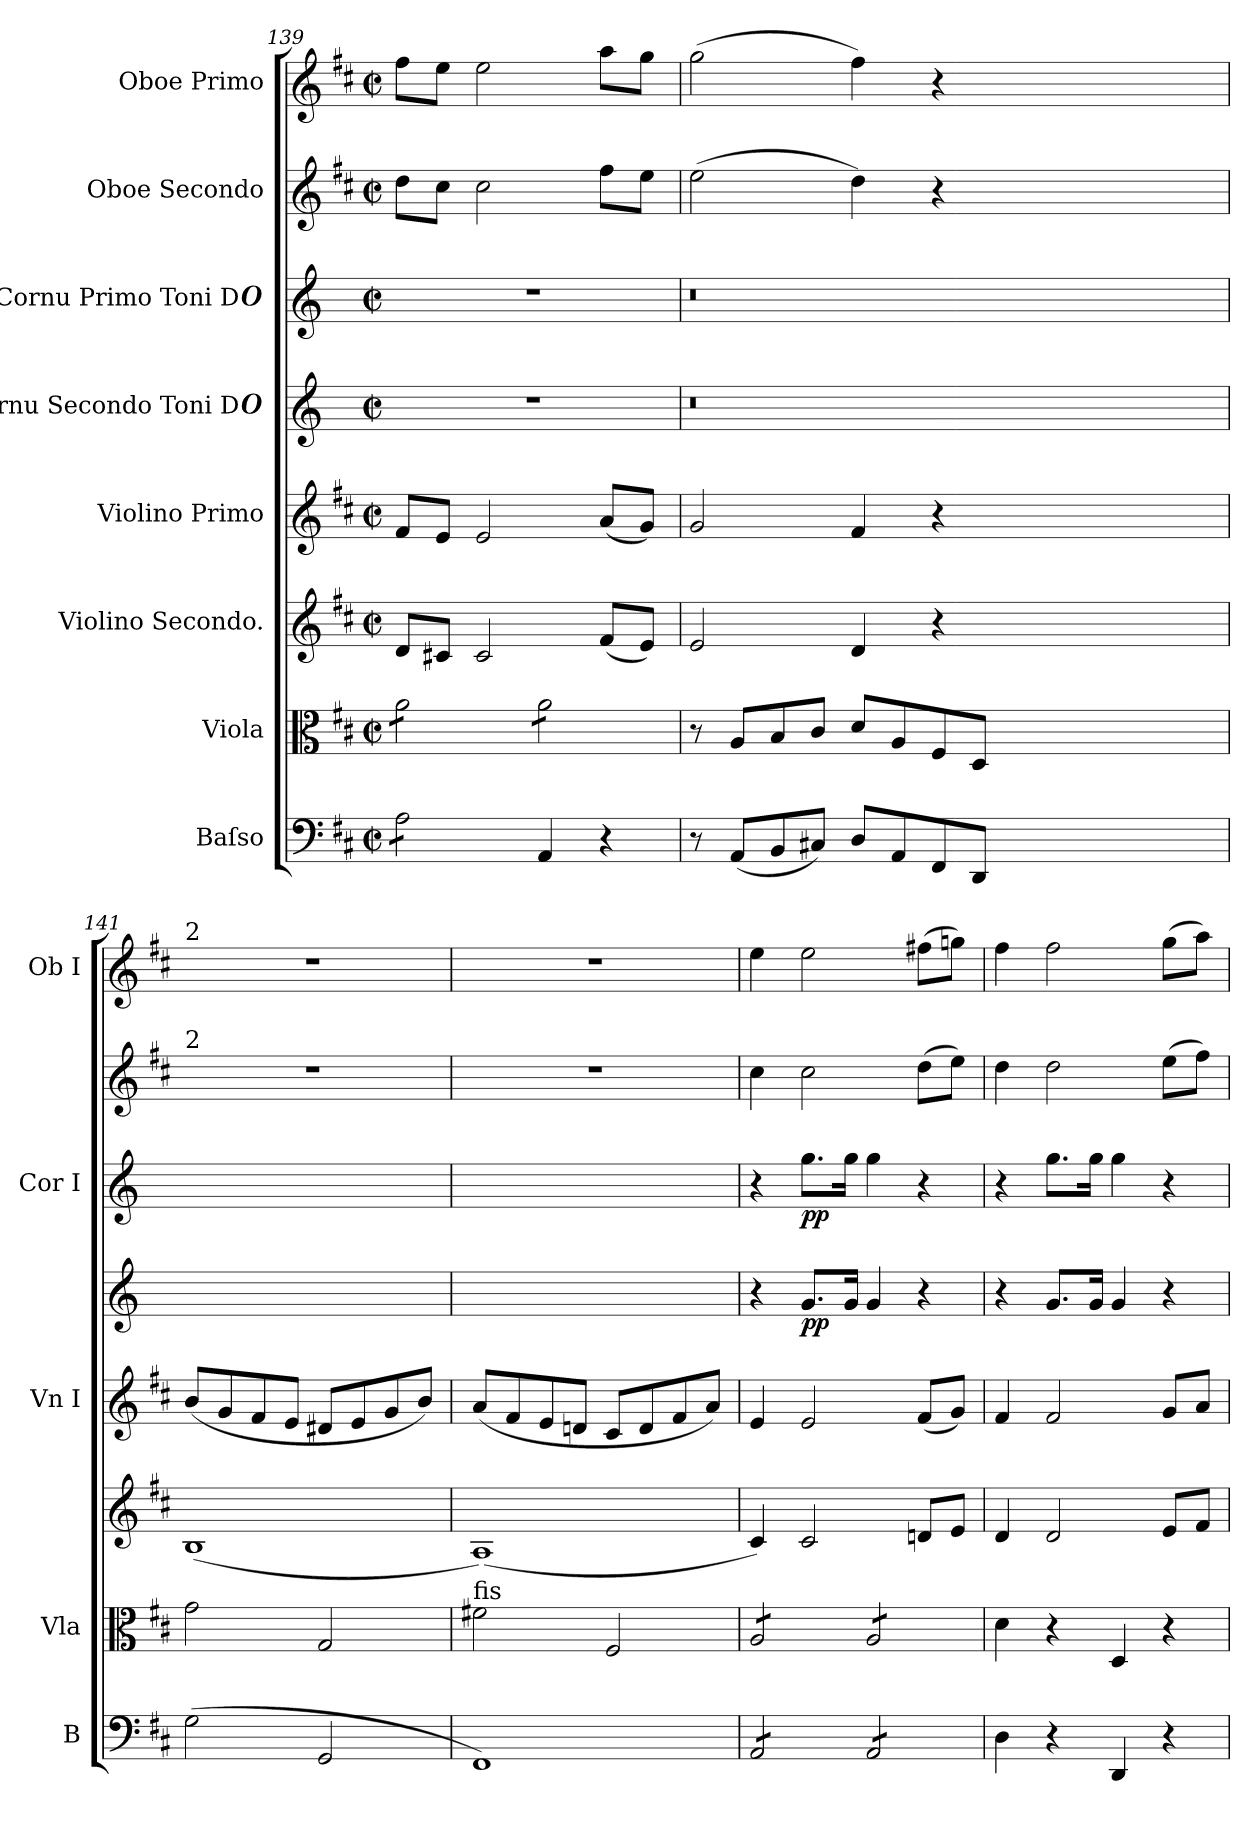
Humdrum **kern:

**kern	**kern	**kern	**kern	**kern	**dynam	**kern	**dynam	**kern	**kern
*part8	*part7	*part6	*part5	*part4	*part4	*part3	*part3	*part2	*part1
*staff8	*staff7	*staff6	*staff5	*staff4	*staff4	*staff3	*staff3	*staff2	*staff1
*I"Baſso	*I"Viola	*I"Violino Secondo.	*I"Violino Primo	*I"Cornu Secondo Toni D#	*	*I"Cornu Primo Toni D#	*	*I"Oboe Secondo	*I"Oboe Primo
*I'B	*I'Vla	*	*I'Vn I	*	*	*I'Cor I	*	*	*I'Ob I
*clefF4	*clefC3	*clefG2	*clefG2	*clefG2	*	*clefG2	*	*clefG2	*clefG2
*	*	*	*	*ITrd-1c-2	*	*ITrd-1c-2	*	*	*
*k[f#c#]	*k[f#c#]	*k[f#c#]	*k[f#c#]	*k[f#c#]	*	*k[f#c#]	*	*k[f#c#]	*k[f#c#]
*D:	*D:	*D:	*D:	*	*	*	*	*D:	*D:
*M2/2	*M2/2	*M2/2	*M2/2	*M2/2	*	*M2/2	*	*M2/2	*M2/2
*met(c|)	*met(c|)	*met(c|)	*met(c|)	*met(c|)	*	*met(c|)	*	*met(c|)	*met(c|)
=139	=139	=139	=139	=139	=139	=139	=139	=139	=139
*tremolo	*	*	*	*	*	*	*	*	*
*	*tremolo	*	*	*	*	*	*	*	*
8A\L	8a\L	8d/L	8f#/L	1r	.	1r	.	8dd\L	8ff#\L
8A\	8a\	8c#X/J	8e/J	.	.	.	.	8cc#\J	8ee\J
8A\	8a\	2c#/	2e/	.	.	.	.	2cc#\	2ee\
8A\J	8a\J	.	.	.	.	.	.	.	.
*Xtremolo	*	*	*	*	*	*	*	*	*
4AA/	8a\L	.	.	.	.	.	.	.	.
.	8a\	.	.	.	.	.	.	.	.
4r	8a\	(8f#/L	(8a/L	.	.	.	.	8ff#\L	8aa\L
.	8a\J	8e/J)	8g/J)	.	.	.	.	8ee\J	8gg\J
*	*Xtremolo	*	*	*	*	*	*	*	*
=140	=140	=140	=140	=140	=140	=140	=140	=140	=140
8r	8r	2e/	2g/	0.r	.	0.r	.	(2ee\	(2gg\
(8AA/L	8A/L	.	.	.	.	.	.	.	.
8BB/	8B/	.	.	.	.	.	.	.	.
8C#X/J)	8c#/J	.	.	.	.	.	.	.	.
8D/L	8d/L	4d/	4f#/	.	.	.	.	4dd\)	4ff#\)
8AA/	8A/	.	.	.	.	.	.	.	.
8FF#/	8F#/	4r	4r	.	.	.	.	4r	4r
8DD/J	8D/J	.	.	.	.	.	.	.	.
0ryy	0ryy	0ryy	0ryy	.	.	.	.	0ryy	0ryy
=141	=141	=141	=141	=141	=141	=141	=141	=141	=141
!	!	!	!	!	!	!	!	!	!LO:TX:a:t=2
!	!	!	!	!	!	!	!	!LO:TX:a:t=2	!
(2G\	2g\	(1B	(8b/L	1ryy	.	1ryy	.	1r	1r
.	.	.	8g/	.	.	.	.	.	.
.	.	.	8f#/	.	.	.	.	.	.
.	.	.	8e/J	.	.	.	.	.	.
2GG/	2G/	.	8d#X/L	.	.	.	.	.	.
.	.	.	8e/	.	.	.	.	.	.
.	.	.	8g/	.	.	.	.	.	.
.	.	.	8b/J)	.	.	.	.	.	.
=142	=142	=142	=142	=142	=142	=142	=142	=142	=142
!	!LO:TX:a:t=fis	!	!	!	!	!	!	!	!
1FF#)	2f#X\	(1A)	(8a/L	1ryy	.	1ryy	.	1r	1r
.	.	.	8f#/	.	.	.	.	.	.
.	.	.	8e/	.	.	.	.	.	.
.	.	.	8dn/J	.	.	.	.	.	.
.	2F#/	.	8c#/L	.	.	.	.	.	.
.	.	.	8d/	.	.	.	.	.	.
.	.	.	8f#/	.	.	.	.	.	.
.	.	.	8a/J)	.	.	.	.	.	.
=143	=143	=143	=143	=143	=143	=143	=143	=143	=143
*tremolo	*	*	*	*	*	*	*	*	*
*	*tremolo	*	*	*	*	*	*	*	*
8AA/L	8A/L	4c#/)	4e/	4r	.	4r	.	4cc#\	4ee\
8AA/	8A/	.	.	.	.	.	.	.	.
8AA/	8A/	2c#/	2e/	8.a/L	pp	8.aa\L	pp	2cc#\	2ee\
8AA/J	8A/J	.	.	.	.	.	.	.	.
.	.	.	.	16a/Jk	.	16aa\Jk	.	.	.
8AA/L	8A/L	.	.	4a/	.	4aa\	.	.	.
8AA/	8A/	.	.	.	.	.	.	.	.
8AA/	8A/	8dn/L	(8f#/L	4r	.	4r	.	(8dd\L	(8ff#X\L
8AA/J	8A/J	8e/J	8g/J)	.	.	.	.	8ee\J)	8ggn\J)
*	*Xtremolo	*	*	*	*	*	*	*	*
*Xtremolo	*	*	*	*	*	*	*	*	*
=144	=144	=144	=144	=144	=144	=144	=144	=144	=144
4D\	4d\	4d/	4f#/	4r	.	4r	.	4dd\	4ff#\
4r	4r	2d/	2f#/	8.a/L	.	8.aa\L	.	2dd\	2ff#\
.	.	.	.	16a/Jk	.	16aa\Jk	.	.	.
4DD/	4D/	.	.	4a/	.	4aa\	.	.	.
4r	4r	8e/L	8g/L	4r	.	4r	.	(8ee\L	(8gg\L
.	.	8f#/J	8a/J	.	.	.	.	8ff#\J)	8aa\J)
=	=	=	=	=	=	=	=	=	=
*-	*-	*-	*-	*-	*-	*-	*-	*-	*-
